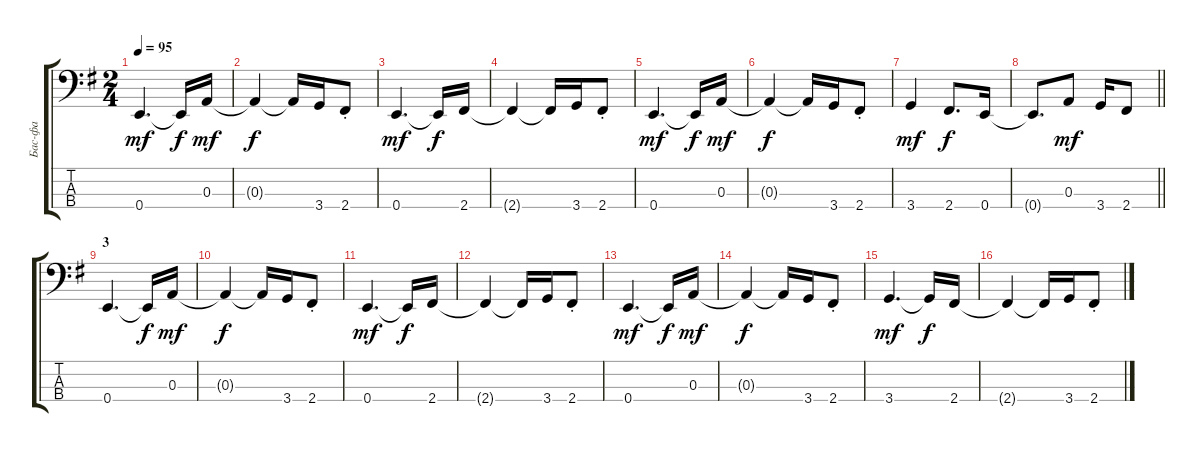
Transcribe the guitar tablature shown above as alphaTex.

\track ("Бас-фа" "Бас-фа") {instrument slapbass1}
\staff {score tabs}
\tuning (G2 D2 A1 E1) {hide}
\ts (2 4)
\tempo 95
\clef f4
\ks eminor
0.4.4{d dy mf} 0.4{t}.16{dy f} 0.3.16{dy mf} |
0.3{t}.4{dy f} 0.3{t}.16 3.4.16 2.4{st}.8 |
0.4.4{d dy mf} 0.4{t}.16{dy f} 2.4.16 |
2.4{t}.4 2.4{t}.16 3.4.16 2.4{st}.8 |
0.4.4{d dy mf} 0.4{t}.16{dy f} 0.3.16{dy mf} |
0.3{t}.4{dy f} 0.3{t}.16 3.4.16 2.4{st}.8 |
3.4.4{dy mf} 2.4.8{d dy f} 0.4.16 |
\barLineRight lightlight
0.4{t}.8{d} 0.3.8{dy mf} 3.4.16 2.4.8 |
\section ("" "3")
0.4.4{d} 0.4{t}.16{dy f} 0.3.16{dy mf} |
0.3{t}.4{dy f} 0.3{t}.16 3.4.16 2.4{st}.8 |
0.4.4{d dy mf} 0.4{t}.16{dy f} 2.4.16 |
2.4{t}.4 2.4{t}.16 3.4.16 2.4{st}.8 |
0.4.4{d dy mf} 0.4{t}.16{dy f} 0.3.16{dy mf} |
0.3{t}.4{dy f} 0.3{t}.16 3.4.16 2.4{st}.8 |
3.4.4{d dy mf} 3.4{t}.16{dy f} 2.4.16 |
2.4{t}.4 2.4{t}.16 3.4.16 2.4{st}.8
